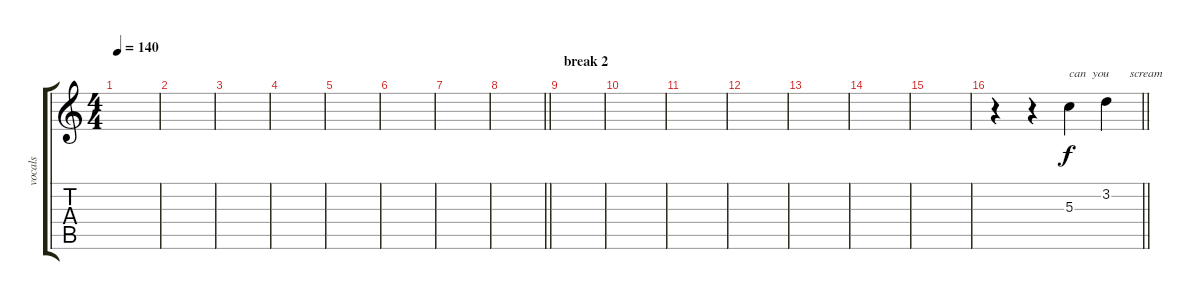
\track ("vocals" "vocals") {instrument overdrivenguitar}
\staff {score tabs}
\tuning (E4 B3 G3 D3 A2 E2) {hide}
\ts (4 4)
\tempo 140
\clef g2
\ks c
|
|
|
|
|
|
|
\barLineRight lightlight
|
\section ("" "break 2")
|
|
|
|
|
|
|
\barLineRight lightlight
r.4 r.4 5.3.4{txt "can  you       scream"} 3.2.4
